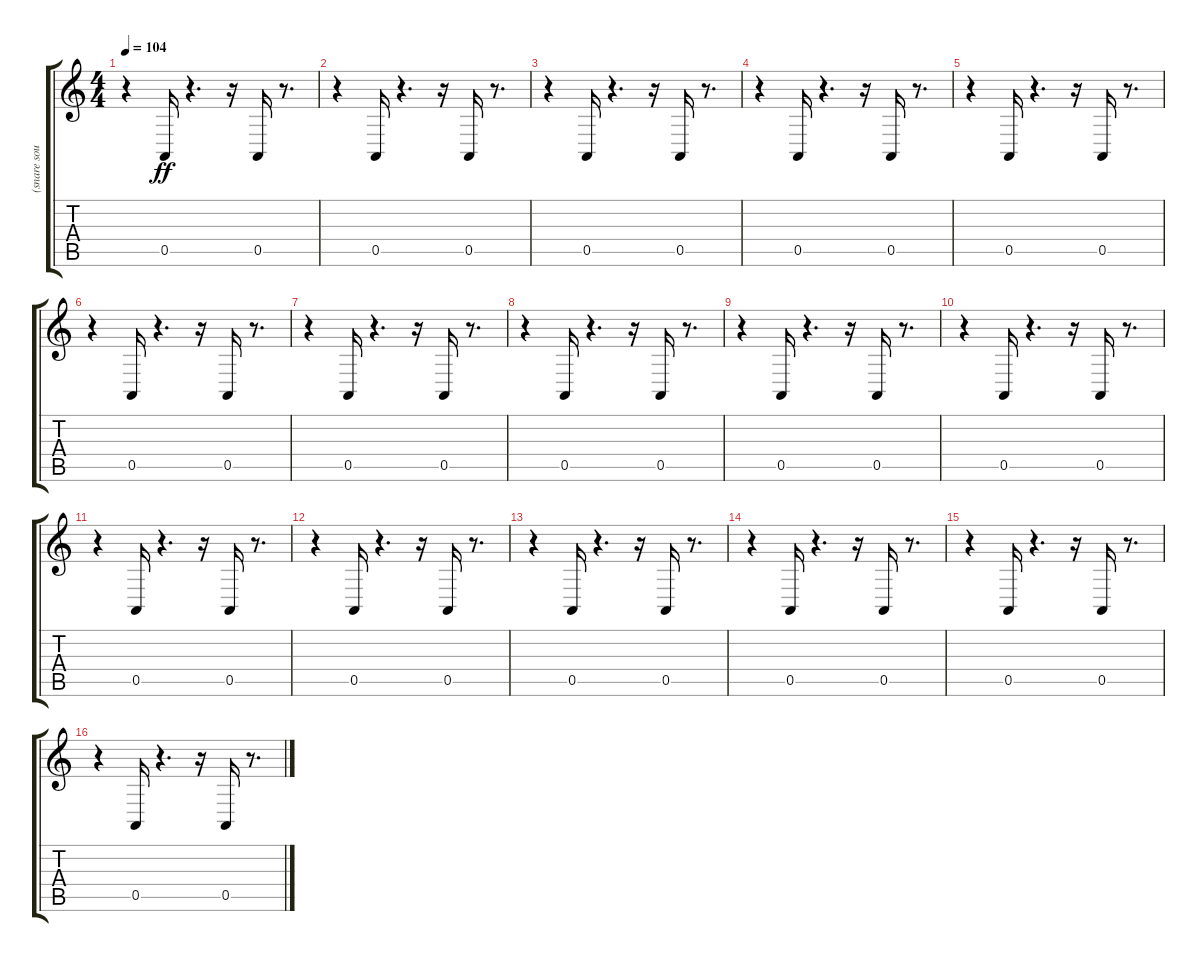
\track ("(snare sound)" "(snare sou") {instrument melodictom}
\staff {score tabs}
\tuning (E4 B3 G3 D3 A2 E2) {hide}
\ts (4 4)
\tempo 104
\clef g2
\ks c
r.4{dy ff} 0.5.16 r.4{d} r.16 0.5.16 r.8{d} |
r.4 0.5.16 r.4{d} r.16 0.5.16 r.8{d} |
r.4 0.5.16 r.4{d} r.16 0.5.16 r.8{d} |
r.4 0.5.16 r.4{d} r.16 0.5.16 r.8{d} |
r.4 0.5.16 r.4{d} r.16 0.5.16 r.8{d} |
r.4 0.5.16 r.4{d} r.16 0.5.16 r.8{d} |
r.4 0.5.16 r.4{d} r.16 0.5.16 r.8{d} |
r.4 0.5.16 r.4{d} r.16 0.5.16 r.8{d} |
r.4 0.5.16 r.4{d} r.16 0.5.16 r.8{d} |
r.4 0.5.16 r.4{d} r.16 0.5.16 r.8{d} |
r.4 0.5.16 r.4{d} r.16 0.5.16 r.8{d} |
r.4 0.5.16 r.4{d} r.16 0.5.16 r.8{d} |
r.4 0.5.16 r.4{d} r.16 0.5.16 r.8{d} |
r.4 0.5.16 r.4{d} r.16 0.5.16 r.8{d} |
r.4 0.5.16 r.4{d} r.16 0.5.16 r.8{d} |
r.4 0.5.16 r.4{d} r.16 0.5.16 r.8{d}
